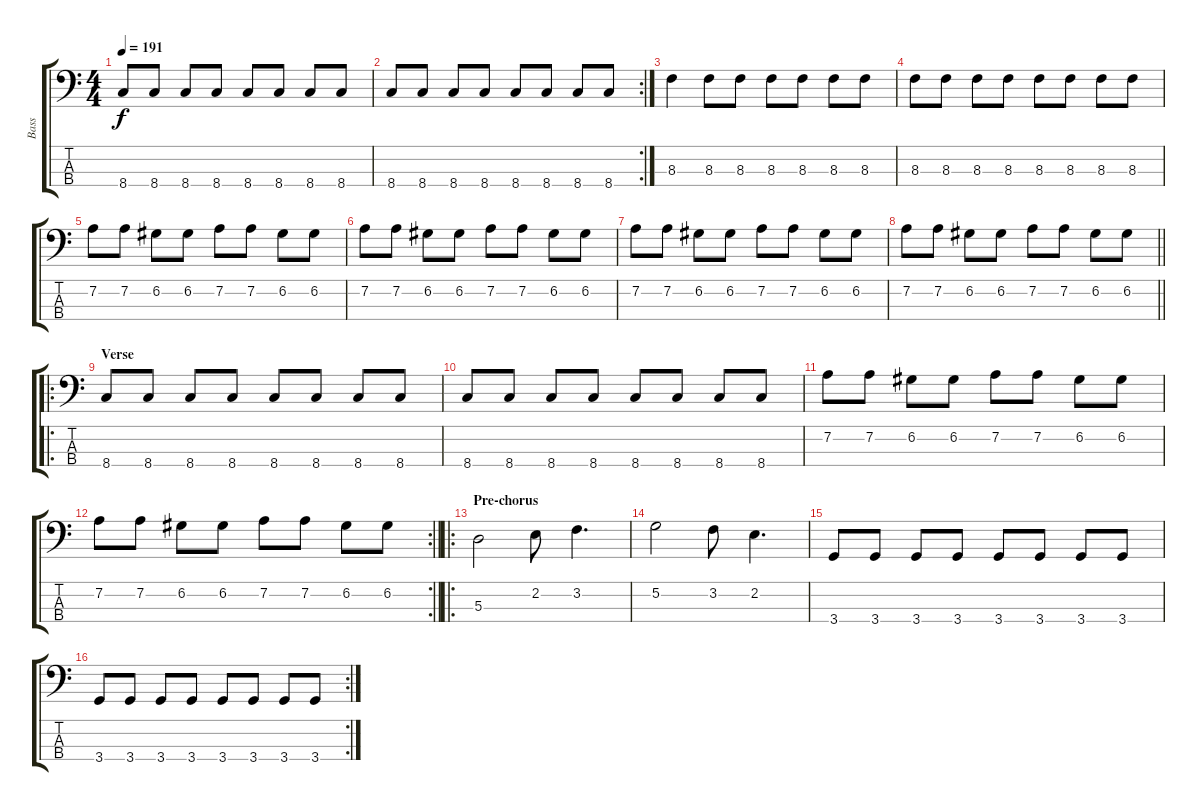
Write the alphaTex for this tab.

\track ("Bass" "Bass") {instrument electricbassfinger}
\staff {score tabs}
\tuning (G2 D2 A1 E1) {hide}
\ts (4 4)
\tempo 191
\clef f4
\ks c
8.4.8{dy f} 8.4.8 8.4.8 8.4.8 8.4.8 8.4.8 8.4.8 8.4.8 |
\rc 2
8.4.8 8.4.8 8.4.8 8.4.8 8.4.8 8.4.8 8.4.8 8.4.8 |
8.3.4 8.3.8 8.3.8 8.3.8 8.3.8 8.3.8 8.3.8 |
8.3.8 8.3.8 8.3.8 8.3.8 8.3.8 8.3.8 8.3.8 8.3.8 |
7.2.8 7.2.8 6.2.8 6.2.8 7.2.8 7.2.8 6.2.8 6.2.8 |
7.2.8 7.2.8 6.2.8 6.2.8 7.2.8 7.2.8 6.2.8 6.2.8 |
7.2.8 7.2.8 6.2.8 6.2.8 7.2.8 7.2.8 6.2.8 6.2.8 |
\barLineRight lightlight
7.2.8 7.2.8 6.2.8 6.2.8 7.2.8 7.2.8 6.2.8 6.2.8 |
\ro
\section ("" "Verse")
8.4.8 8.4.8 8.4.8 8.4.8 8.4.8 8.4.8 8.4.8 8.4.8 |
8.4.8 8.4.8 8.4.8 8.4.8 8.4.8 8.4.8 8.4.8 8.4.8 |
7.2.8 7.2.8 6.2.8 6.2.8 7.2.8 7.2.8 6.2.8 6.2.8 |
\rc 2
\barLineRight lightlight
7.2.8 7.2.8 6.2.8 6.2.8 7.2.8 7.2.8 6.2.8 6.2.8 |
\ro
\section ("" "Pre-chorus")
5.3.2 2.2.8 3.2.4{d} |
5.2.2 3.2.8 2.2.4{d} |
3.4.8 3.4.8 3.4.8 3.4.8 3.4.8 3.4.8 3.4.8 3.4.8 |
\rc 2
3.4.8 3.4.8 3.4.8 3.4.8 3.4.8 3.4.8 3.4.8 3.4.8
